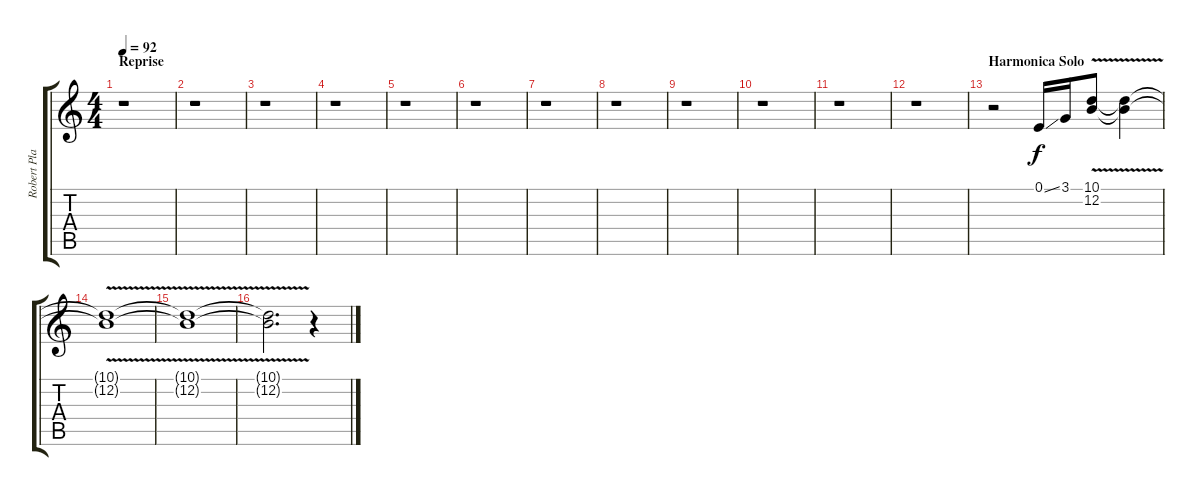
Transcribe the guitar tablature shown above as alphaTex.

\track ("Robert Plant" "Robert Pla") {instrument harmonica}
\staff {score tabs}
\tuning (E4 B3 G3 D3 A2 E2) {hide}
\ts (4 4)
\section ("" "Reprise")
\tempo 92
\clef g2
\ks c
r.1{dy f} |
r.1 |
r.1 |
r.1 |
r.1 |
r.1 |
r.1 |
r.1 |
r.1 |
r.1 |
r.1 |
r.1 |
\section ("" "Harmonica Solo")
r.2 0.1{ss}.16 3.1.16 (10.1{v} 12.2{v}).8 (10.1{v t} 12.2{v t}).4 |
(10.1{v t} 12.2{v t}).1 |
(10.1{v t} 12.2{v t}).1 |
(10.1{v t} 12.2{v t}).2{d} r.4
